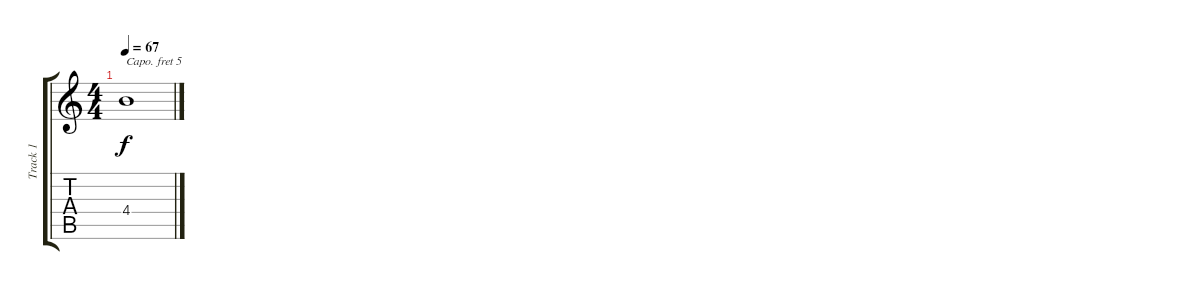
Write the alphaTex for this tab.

\track ("Track 1" "Track 1") {instrument acousticguitarnylon}
\staff {score tabs}
\capo 5
\tuning (E4 B3 G3 D3 A2 D2) {hide}
\ts (4 4)
\tempo 67
\clef g2
\ks c
4.4{t}.1{dy f}
